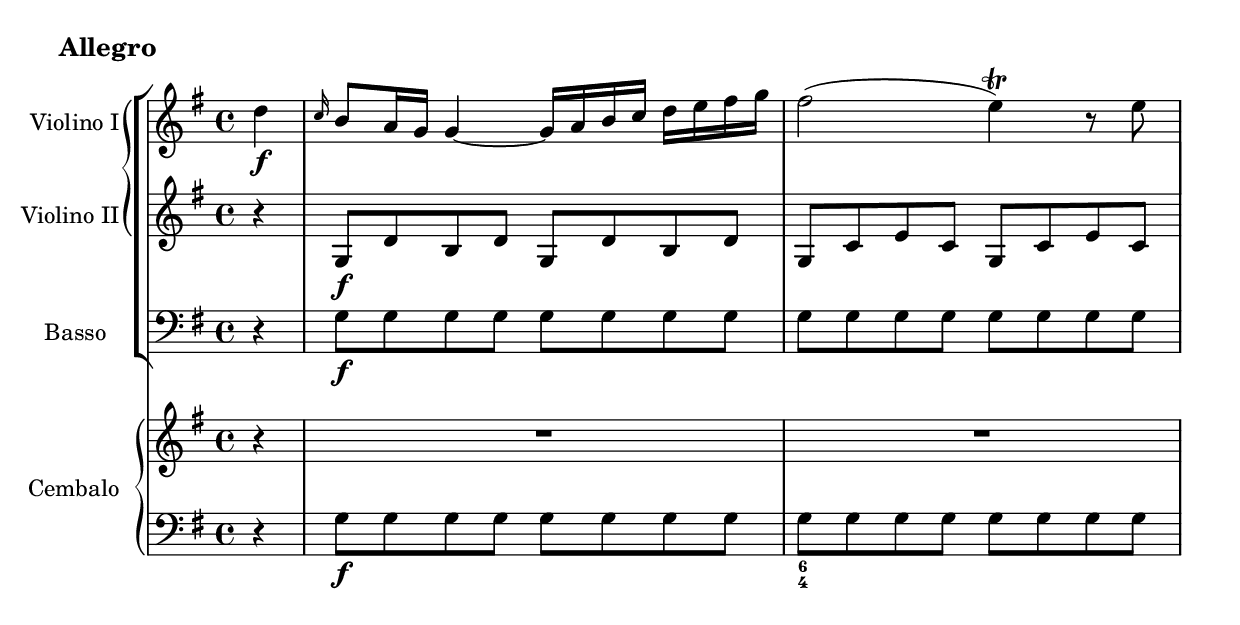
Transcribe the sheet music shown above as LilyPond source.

\version "2.22.2"
%{ \include "../../stylesheets/incipit.ly" %}
\include "../../stylesheets/typography.ly"

\paper {
  page-breaking = #ly:one-page-breaking
}
\layout {
  ragged-right = ##f
}

global = {
  \time 4/4
  \key g \major
}

violinoI = \new Voice {
  \relative c'' {
    \clef "treble"
    \partial 4 d4 \f |
    \grace { c16 } b8 a16 g g4 ~ g16 a b c d e fis g |
    fis2 ( e4 \trill ) r8 e |
  }
}

violinoII = \new Voice {
  \relative c'' {
    \clef "treble"
    \partial 4 r4 |
    g,8 \f d' b d g, d' b d
    g,8 c e c g c e c |
  }
}

basso = \new Voice {
  \relative c' {
    \clef "bass"
    \partial 4 r4 |
    g8 \f g g g g g g g
    g8 g g g g g g g |
  }
}

cembaloUp = \new Voice {
  \relative c' {
    \clef "treble"
    \partial 4 r4 |
    R1 |
    R1 |
  }
}

cembaloDown = \new Voice {
  \relative c {
    \clef "bass"
    \partial 4 r4 |
    g'8 \f g g g g g g g
    << { g8 g g g g g g g } \figures { <6 4>1 } >> |
  }
}

\score {
  \header {
    piece = "Allegro"
  }
  <<
    \new StaffGroup <<
      \new GrandStaff <<
        \new Staff \with { instrumentName = "Violino I" } << \global \violinoI >>
        \new Staff \with { instrumentName = "Violino II" } << \global \violinoII >>
      >>
      \new Staff \with { instrumentName = "Basso" } << \global \basso >>
    >>
    \new PianoStaff \with { instrumentName = "Cembalo" } <<
      \new Staff = "up" << \global \cembaloUp >>
      \new Staff = "down" << \global \cembaloDown >>
    >>
  >>
}
